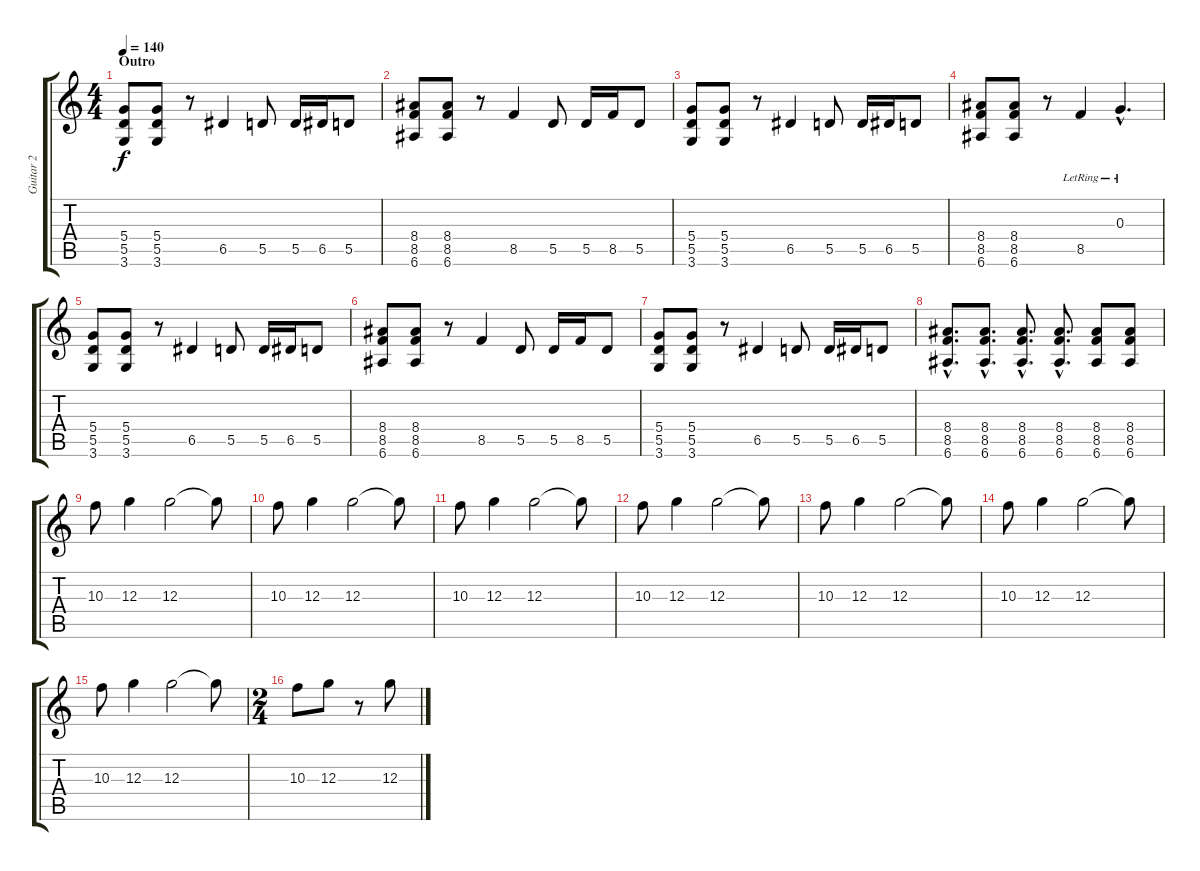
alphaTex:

\track ("Guitar 2" "Guitar 2") {instrument distortionguitar}
\staff {score tabs}
\tuning (E4 B3 G3 D3 A2 E2) {hide}
\ts (4 4)
\section ("" "Outro")
\tempo 140
\clef g2
\ks c
(5.4 5.5 3.6).8{dy f} (5.4 5.5 3.6).8 r.8 6.5.4 5.5.8 5.5.16 6.5.16 5.5.8 |
(8.4 8.5 6.6).8 (8.4 8.5 6.6).8 r.8 8.5.4 5.5.8 5.5.16 8.5.16 5.5.8 |
(5.4 5.5 3.6).8 (5.4 5.5 3.6).8 r.8 6.5.4 5.5.8 5.5.16 6.5.16 5.5.8 |
(8.4 8.5 6.6).8 (8.4 8.5 6.6).8 r.8 8.5{lr}.4 0.3{hac lr}.4{d} |
(5.4 5.5 3.6).8 (5.4 5.5 3.6).8 r.8 6.5.4 5.5.8 5.5.16 6.5.16 5.5.8 |
(8.4 8.5 6.6).8 (8.4 8.5 6.6).8 r.8 8.5.4 5.5.8 5.5.16 8.5.16 5.5.8 |
(5.4 5.5 3.6).8 (5.4 5.5 3.6).8 r.8 6.5.4 5.5.8 5.5.16 6.5.16 5.5.8 |
(8.4{hac} 8.5{hac} 6.6{hac}).8{d} (8.4{hac} 8.5{hac} 6.6{hac}).8{d} (8.4{hac} 8.5{hac} 6.6{hac}).8{d} (8.4{hac} 8.5{hac} 6.6{hac}).8{d} (8.4 8.5 6.6).8 (8.4 8.5 6.6).8 |
10.3.8 12.3.4 12.3.2 12.3{t}.8 |
10.3.8 12.3.4 12.3.2 12.3{t}.8 |
10.3.8 12.3.4 12.3.2 12.3{t}.8 |
10.3.8 12.3.4 12.3.2 12.3{t}.8 |
10.3.8 12.3.4 12.3.2 12.3{t}.8 |
10.3.8 12.3.4 12.3.2 12.3{t}.8 |
10.3.8 12.3.4 12.3.2 12.3{t}.8 |
\ts (2 4)
10.3.8 12.3.8 r.8 12.3.8
